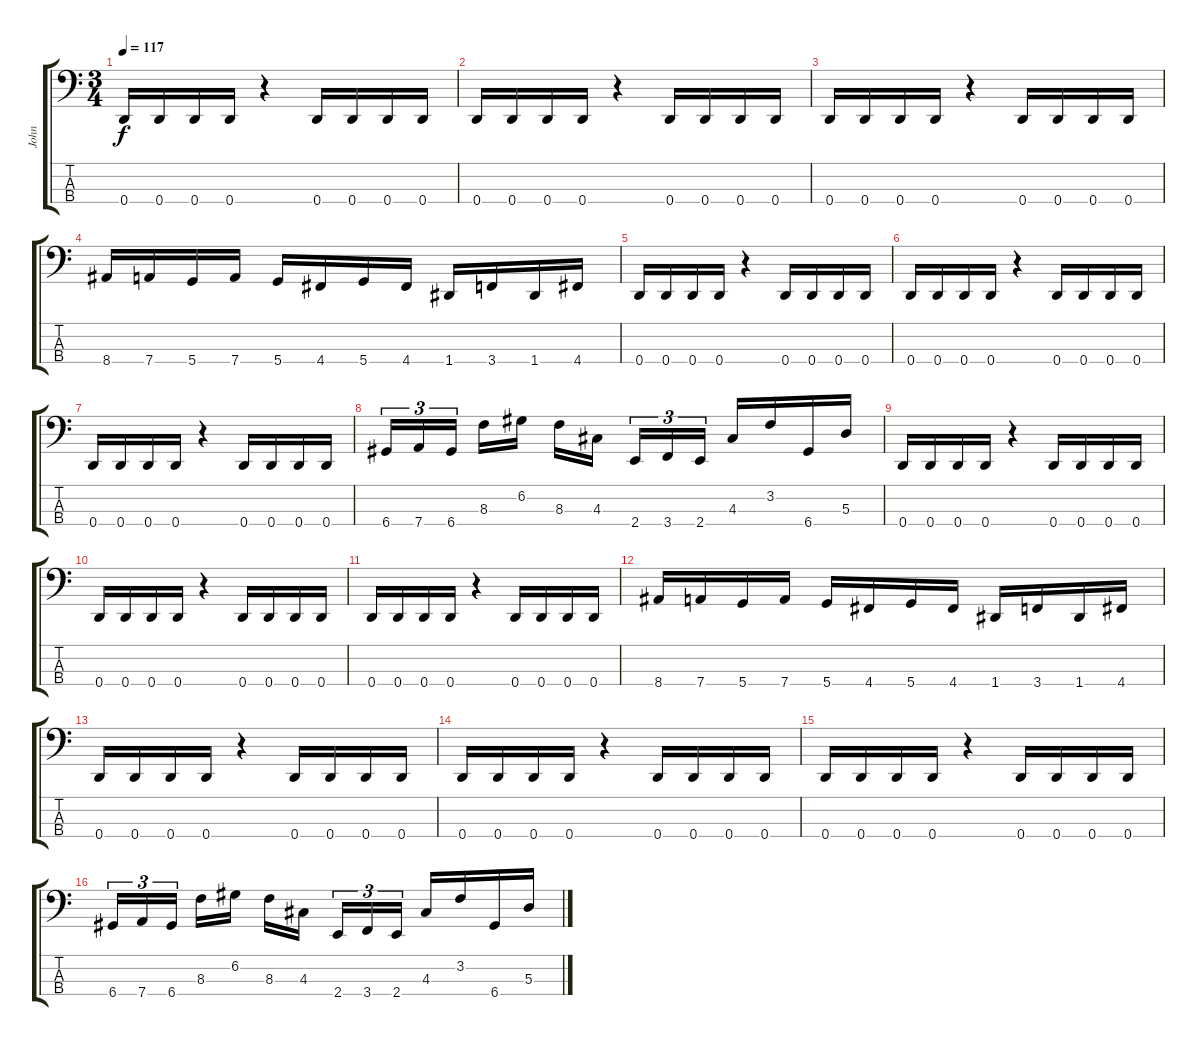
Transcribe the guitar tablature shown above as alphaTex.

\track ("John" "John") {instrument electricbassfinger}
\staff {score tabs}
\tuning (G2 D2 A1 D1) {hide}
\ts (3 4)
\tempo 117
\clef f4
\ks c
0.4.16{dy f} 0.4.16 0.4.16 0.4.16 r.4 0.4.16 0.4.16 0.4.16 0.4.16 |
0.4.16 0.4.16 0.4.16 0.4.16 r.4 0.4.16 0.4.16 0.4.16 0.4.16 |
0.4.16 0.4.16 0.4.16 0.4.16 r.4 0.4.16 0.4.16 0.4.16 0.4.16 |
8.4.16 7.4.16 5.4.16 7.4.16 5.4.16 4.4.16 5.4.16 4.4.16 1.4.16 3.4.16 1.4.16 4.4.16 |
0.4.16 0.4.16 0.4.16 0.4.16 r.4 0.4.16 0.4.16 0.4.16 0.4.16 |
0.4.16 0.4.16 0.4.16 0.4.16 r.4 0.4.16 0.4.16 0.4.16 0.4.16 |
0.4.16 0.4.16 0.4.16 0.4.16 r.4 0.4.16 0.4.16 0.4.16 0.4.16 |
6.4.16{tu (3 2)} 7.4.16{tu (3 2)} 6.4.16{tu (3 2) beam splitsecondary} 8.3.16 6.2.16 8.3.16 4.3.16{beam splitsecondary} 2.4.16{tu (3 2)} 3.4.16{tu (3 2)} 2.4.16{tu (3 2)} 4.3.16 3.2.16 6.4.16 5.3.16 |
0.4.16 0.4.16 0.4.16 0.4.16 r.4 0.4.16 0.4.16 0.4.16 0.4.16 |
0.4.16 0.4.16 0.4.16 0.4.16 r.4 0.4.16 0.4.16 0.4.16 0.4.16 |
0.4.16 0.4.16 0.4.16 0.4.16 r.4 0.4.16 0.4.16 0.4.16 0.4.16 |
8.4.16 7.4.16 5.4.16 7.4.16 5.4.16 4.4.16 5.4.16 4.4.16 1.4.16 3.4.16 1.4.16 4.4.16 |
0.4.16 0.4.16 0.4.16 0.4.16 r.4 0.4.16 0.4.16 0.4.16 0.4.16 |
0.4.16 0.4.16 0.4.16 0.4.16 r.4 0.4.16 0.4.16 0.4.16 0.4.16 |
0.4.16 0.4.16 0.4.16 0.4.16 r.4 0.4.16 0.4.16 0.4.16 0.4.16 |
6.4.16{tu (3 2)} 7.4.16{tu (3 2)} 6.4.16{tu (3 2) beam splitsecondary} 8.3.16 6.2.16 8.3.16 4.3.16{beam splitsecondary} 2.4.16{tu (3 2)} 3.4.16{tu (3 2)} 2.4.16{tu (3 2)} 4.3.16 3.2.16 6.4.16 5.3.16
